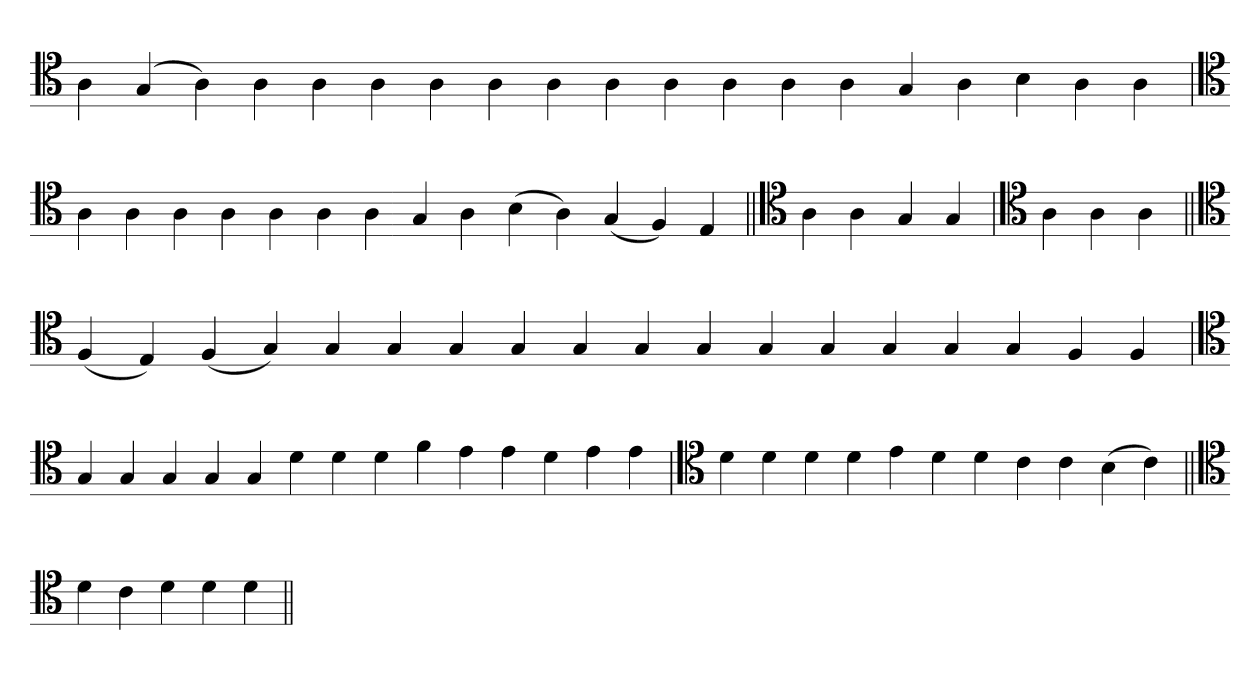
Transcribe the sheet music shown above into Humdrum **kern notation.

**kern
*part1
*staff1
*clefC4
=
4A
(4G
4A)
4A
4A
4A
4A
4A
4A
4A
4A
4A
4A
4A
4G
4A
4B
4A
4A
=
*clefC4
4A
4A
4A
4A
4A
4A
4A
4G
4A
(4B
4A)
(4G
4F)
4E
=||
*clefC4
4A
4A
4G
4G
=`
*clefC4
4A
4A
4A
=||
*clefC4
(4F
4E)
(4F
4G)
4G
4G
4G
4G
4G
4G
4G
4G
4G
4G
4G
4G
4F
4F
=`
*clefC4
4G
4G
4G
4G
4G
4d
4d
4d
4f
4e
4e
4d
4e
4e
=
*clefC4
4d
4d
4d
4d
4e
4d
4d
4c
4c
(4B
4c)
=||
*clefC4
4d
4c
4d
4d
4d
=||
*-
